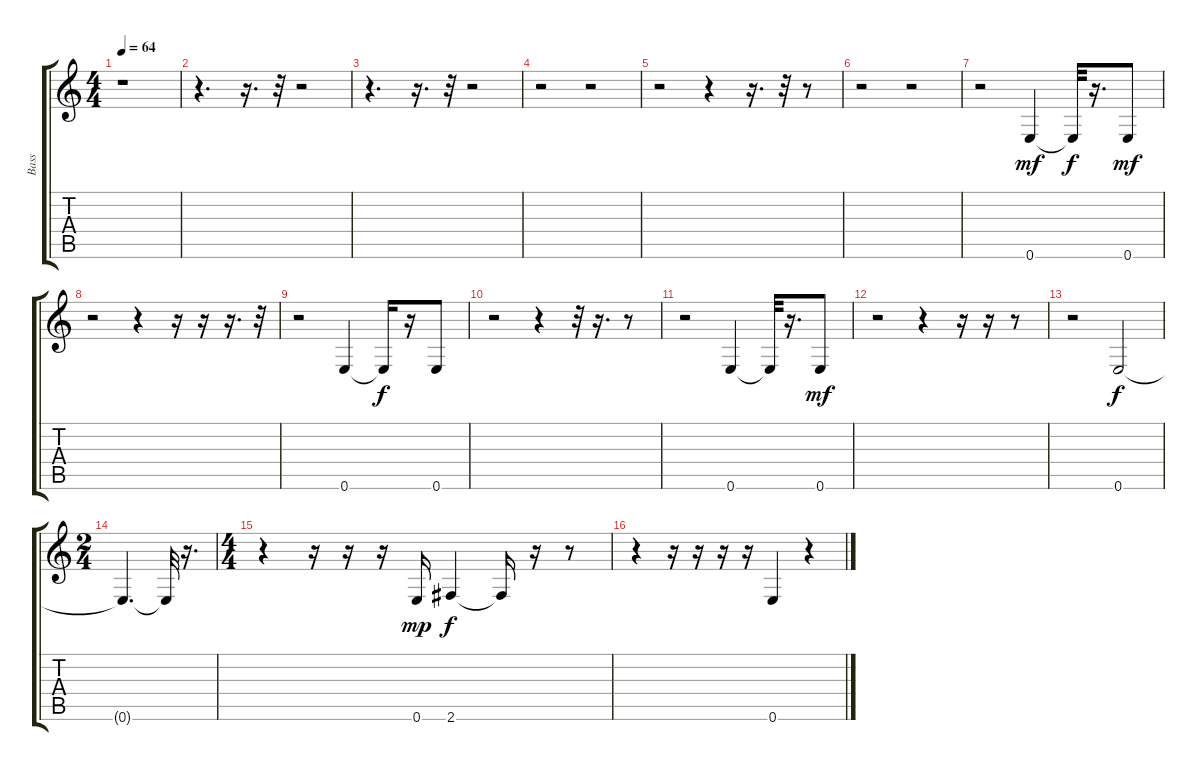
\track ("Bass" "Bass") {instrument fretlessbass}
\staff {score tabs}
\tuning (E4 B3 G3 D3 A2 E2) {hide}
\ts (4 4)
\tempo 64
\clef g2
\ks c
r.1{dy mf} |
r.4{d} r.16{d} r.32 r.2 |
r.4{d} r.16{d} r.32 r.2 |
r.2 r.2 |
r.2 r.4 r.16{d} r.32 r.8 |
r.2 r.2 |
r.2 0.6.4 0.6{t}.32{dy f} r.16{d} 0.6.8{dy mf} |
r.2 r.4 r.16 r.16 r.16{d} r.32 |
r.2 0.6.4 0.6{t}.16{dy f} r.16 0.6.8 |
r.2 r.4 r.32 r.16{d} r.8 |
r.2 0.6.4 0.6{t}.32 r.16{d} 0.6.8{dy mf} |
r.2 r.4 r.16 r.16 r.8 |
r.2 0.6.2{dy f} |
\ts (2 4)
0.6{t}.4{d} 0.6{t}.32 r.16{d} |
\ts (4 4)
r.4 r.16 r.16 r.16 0.6.16{dy mp} 2.6.4{dy f} 2.6{t}.16 r.16 r.8 |
r.4 r.16 r.16 r.16 r.16 0.6.4 r.4
